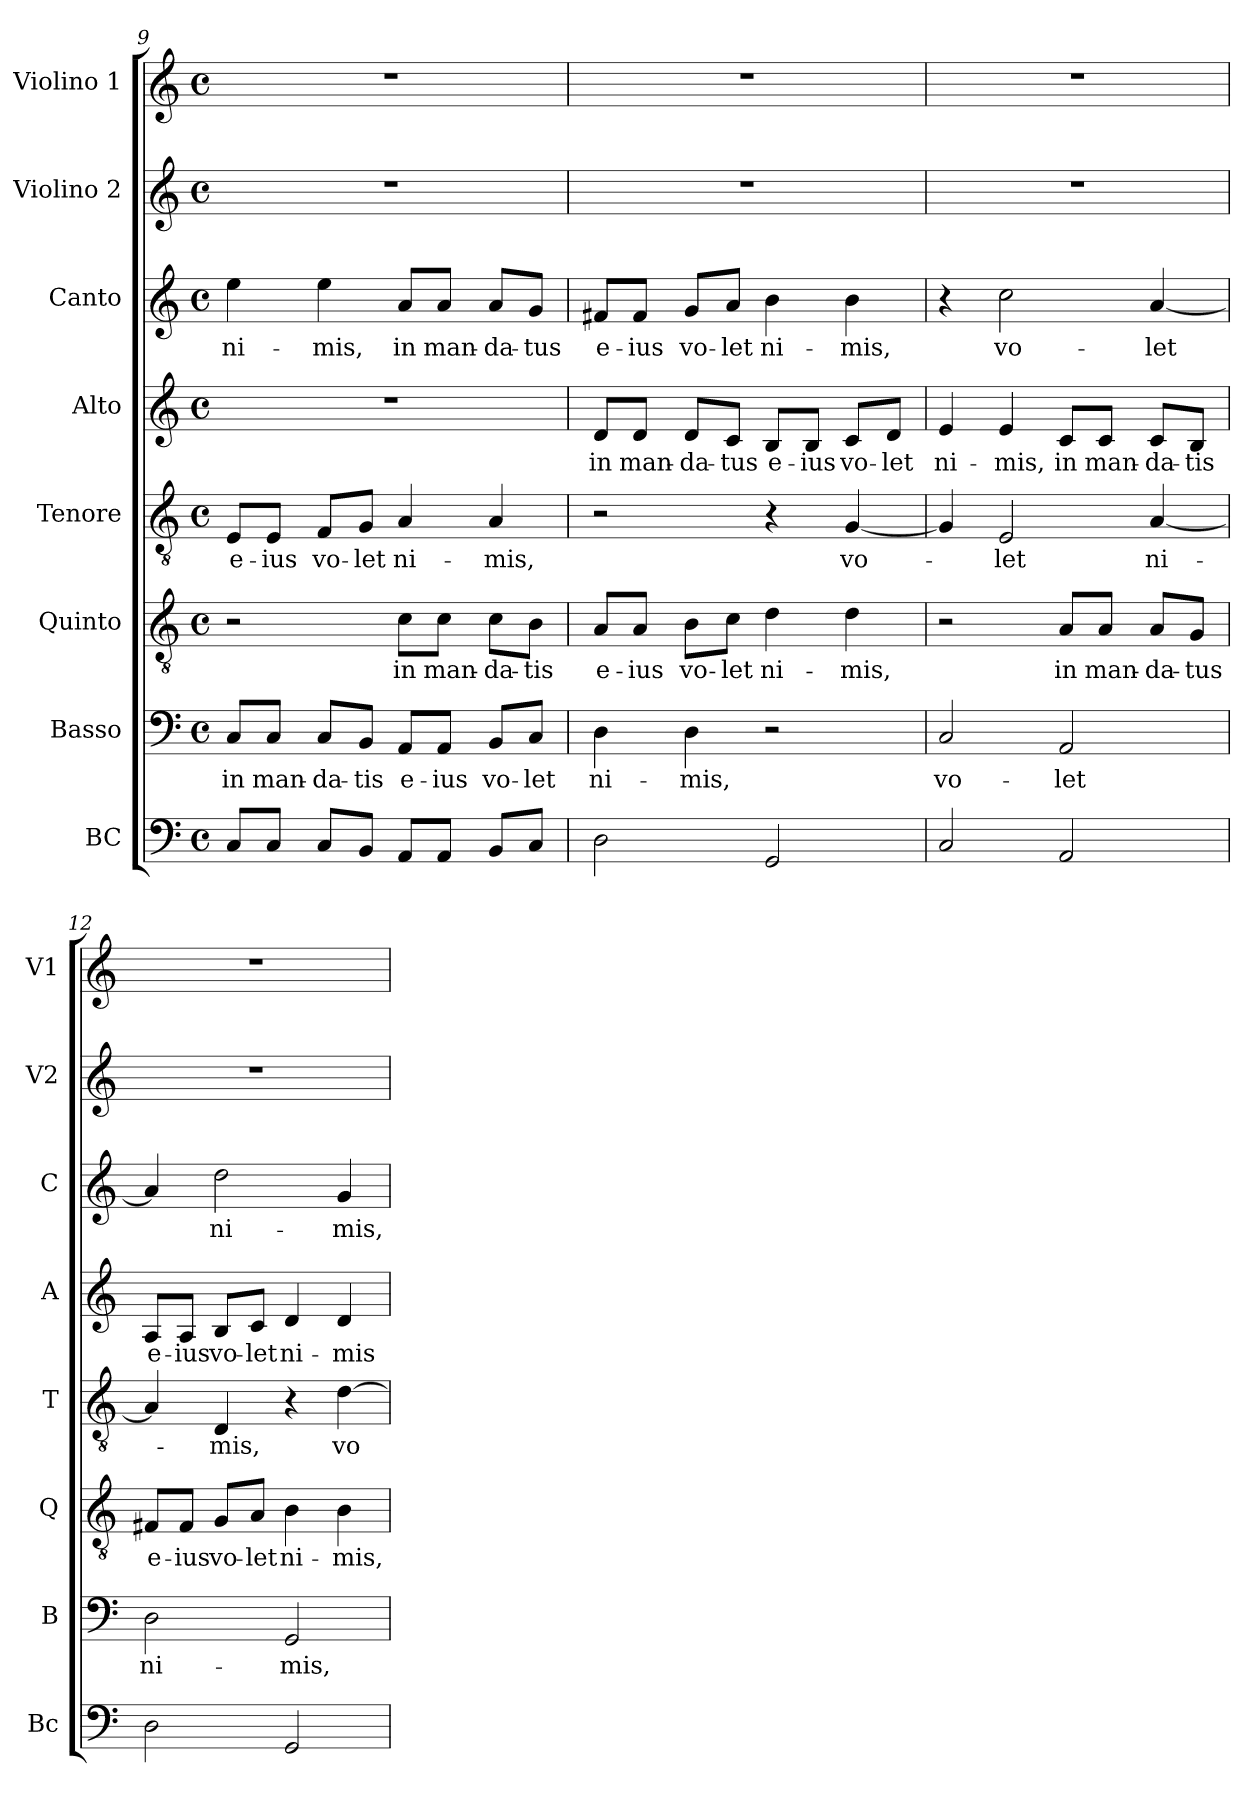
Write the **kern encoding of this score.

**kern	**kern	**text	**kern	**text	**kern	**text	**kern	**text	**kern	**text	**kern	**kern
*part8	*part7	*part7	*part6	*part6	*part5	*part5	*part4	*part4	*part3	*part3	*part2	*part1
*staff8	*staff7	*staff7	*staff6	*staff6	*staff5	*staff5	*staff4	*staff4	*staff3	*staff3	*staff2	*staff1
*I"BC	*I"Basso	*	*I"Quinto	*	*I"Tenore	*	*I"Alto	*	*I"Canto	*	*I"Violino 2	*I"Violino 1
*I'Bc	*I'B	*	*I'Q	*	*I'T	*	*I'A	*	*I'C	*	*I'V2	*I'V1
*clefF4	*clefF4	*	*clefGv2	*	*clefGv2	*	*clefG2	*	*clefG2	*	*clefG2	*clefG2
*k[]	*k[]	*	*k[]	*	*k[]	*	*k[]	*	*k[]	*	*k[]	*k[]
*C:	*C:	*	*C:	*	*C:	*	*C:	*	*C:	*	*C:	*C:
*M4/4	*M4/4	*	*M4/4	*	*M4/4	*	*M4/4	*	*M4/4	*	*M4/4	*M4/4
*met(c)	*met(c)	*	*met(c)	*	*met(c)	*	*met(c)	*	*met(c)	*	*met(c)	*met(c)
=9	=9	=9	=9	=9	=9	=9	=9	=9	=9	=9	=9	=9
!	!	!LO:LY:b	!	!	!	!LO:LY:b	!	!	!	!LO:LY:b	!	!
8C/L	8C/L	in	2r	.	8E/L	e-	1r	.	4ee\	ni-	1r	1r
!	!	!LO:LY:b	!	!	!	!LO:LY:b	!	!	!	!	!	!
8C/J	8C/J	man-	.	.	8E/J	-ius	.	.	.	.	.	.
!	!	!LO:LY:b	!	!	!	!LO:LY:b	!	!	!	!LO:LY:b	!	!
8C/L	8C/L	-da-	.	.	8F/L	vo-	.	.	4ee\	-mis,	.	.
!	!	!LO:LY:b	!	!	!	!LO:LY:b	!	!	!	!	!	!
8BB/J	8BB/J	-tis	.	.	8G/J	-let	.	.	.	.	.	.
!	!	!LO:LY:b	!	!LO:LY:b	!	!LO:LY:b	!	!	!	!LO:LY:b	!	!
8AA/L	8AA/L	e-	8c\L	in	4A/	ni-	.	.	8a/L	in	.	.
!	!	!LO:LY:b	!	!LO:LY:b	!	!	!	!	!	!LO:LY:b	!	!
8AA/J	8AA/J	-ius	8c\J	man-	.	.	.	.	8a/J	man-	.	.
!	!	!LO:LY:b	!	!LO:LY:b	!	!LO:LY:b	!	!	!	!LO:LY:b	!	!
8BB/L	8BB/L	vo-	8c\L	-da-	4A/	-mis,	.	.	8a/L	-da-	.	.
!	!	!LO:LY:b	!	!LO:LY:b	!	!	!	!	!	!LO:LY:b	!	!
8C/J	8C/J	-let	8B\J	-tis	.	.	.	.	8g/J	-tus	.	.
=10	=10	=10	=10	=10	=10	=10	=10	=10	=10	=10	=10	=10
!	!	!LO:LY:b	!	!LO:LY:b	!	!	!	!LO:LY:b	!	!LO:LY:b	!	!
2D\	4D\	ni-	8A/L	e-	2r	.	8d/L	in	8f#X/L	e-	1r	1r
!	!	!	!	!LO:LY:b	!	!	!	!LO:LY:b	!	!LO:LY:b	!	!
.	.	.	8A/J	-ius	.	.	8d/J	man-	8f#/J	-ius	.	.
!	!	!LO:LY:b	!	!LO:LY:b	!	!	!	!LO:LY:b	!	!LO:LY:b	!	!
.	4D\	-mis,	8B\L	vo-	.	.	8d/L	-da-	8g/L	vo-	.	.
!	!	!	!	!LO:LY:b	!	!	!	!LO:LY:b	!	!LO:LY:b	!	!
.	.	.	8c\J	-let	.	.	8c/J	-tus	8a/J	-let	.	.
!	!	!	!	!LO:LY:b	!	!	!	!LO:LY:b	!	!LO:LY:b	!	!
2GG/	2r	.	4d\	ni-	4r	.	8B/L	e-	4b\	ni-	.	.
!	!	!	!	!	!	!	!	!LO:LY:b	!	!	!	!
.	.	.	.	.	.	.	8B/J	-ius	.	.	.	.
!	!	!	!	!LO:LY:b	!	!LO:LY:b	!	!LO:LY:b	!	!LO:LY:b	!	!
.	.	.	4d\	-mis,	[4G/	vo-	8c/L	vo-	4b\	-mis,	.	.
!	!	!	!	!	!	!	!	!LO:LY:b	!	!	!	!
.	.	.	.	.	.	.	8d/J	-let	.	.	.	.
=11	=11	=11	=11	=11	=11	=11	=11	=11	=11	=11	=11	=11
!	!	!LO:LY:b	!	!	!	!	!	!LO:LY:b	!	!	!	!
2C/	2C/	vo-	2r	.	4G/]	.	4e/	ni-	4r	.	1r	1r
!	!	!	!	!	!	!LO:LY:b	!	!LO:LY:b	!	!LO:LY:b	!	!
.	.	.	.	.	2E/	-let	4e/	-mis,	2cc\	vo-	.	.
!	!	!LO:LY:b	!	!LO:LY:b	!	!	!	!LO:LY:b	!	!	!	!
2AA/	2AA/	-let	8A/L	in	.	.	8c/L	in	.	.	.	.
!	!	!	!	!LO:LY:b	!	!	!	!LO:LY:b	!	!	!	!
.	.	.	8A/J	man-	.	.	8c/J	man-	.	.	.	.
!	!	!	!	!LO:LY:b	!	!LO:LY:b	!	!LO:LY:b	!	!LO:LY:b	!	!
.	.	.	8A/L	-da-	[4A/	ni-	8c/L	-da-	[4a/	-let	.	.
!	!	!	!	!LO:LY:b	!	!	!	!LO:LY:b	!	!	!	!
.	.	.	8G/J	-tus	.	.	8B/J	-tis	.	.	.	.
=12	=12	=12	=12	=12	=12	=12	=12	=12	=12	=12	=12	=12
!	!	!LO:LY:b	!	!LO:LY:b	!	!	!	!LO:LY:b	!	!	!	!
2D\	2D\	ni-	8F#X/L	e-	4A/]	.	8A/L	e-	4a/]	.	1r	1r
!	!	!	!	!LO:LY:b	!	!	!	!LO:LY:b	!	!	!	!
.	.	.	8F#/J	-ius	.	.	8A/J	-ius	.	.	.	.
!	!	!	!	!LO:LY:b	!	!LO:LY:b	!	!LO:LY:b	!	!LO:LY:b	!	!
.	.	.	8G/L	vo-	4D/	-mis,	8B/L	vo-	2dd\	ni-	.	.
!	!	!	!	!LO:LY:b	!	!	!	!LO:LY:b	!	!	!	!
.	.	.	8A/J	-let	.	.	8c/J	-let	.	.	.	.
!	!	!LO:LY:b	!	!LO:LY:b	!	!	!	!LO:LY:b	!	!	!	!
2GG/	2GG/	-mis,	4B\	ni-	4r	.	4d/	ni-	.	.	.	.
!	!	!	!	!LO:LY:b	!	!LO:LY:b	!	!LO:LY:b	!	!LO:LY:b	!	!
.	.	.	4B\	-mis,	[4d\	vo-	4d/	-mis	4g/	-mis,	.	.
=	=	=	=	=	=	=	=	=	=	=	=	=
*-	*-	*-	*-	*-	*-	*-	*-	*-	*-	*-	*-	*-
